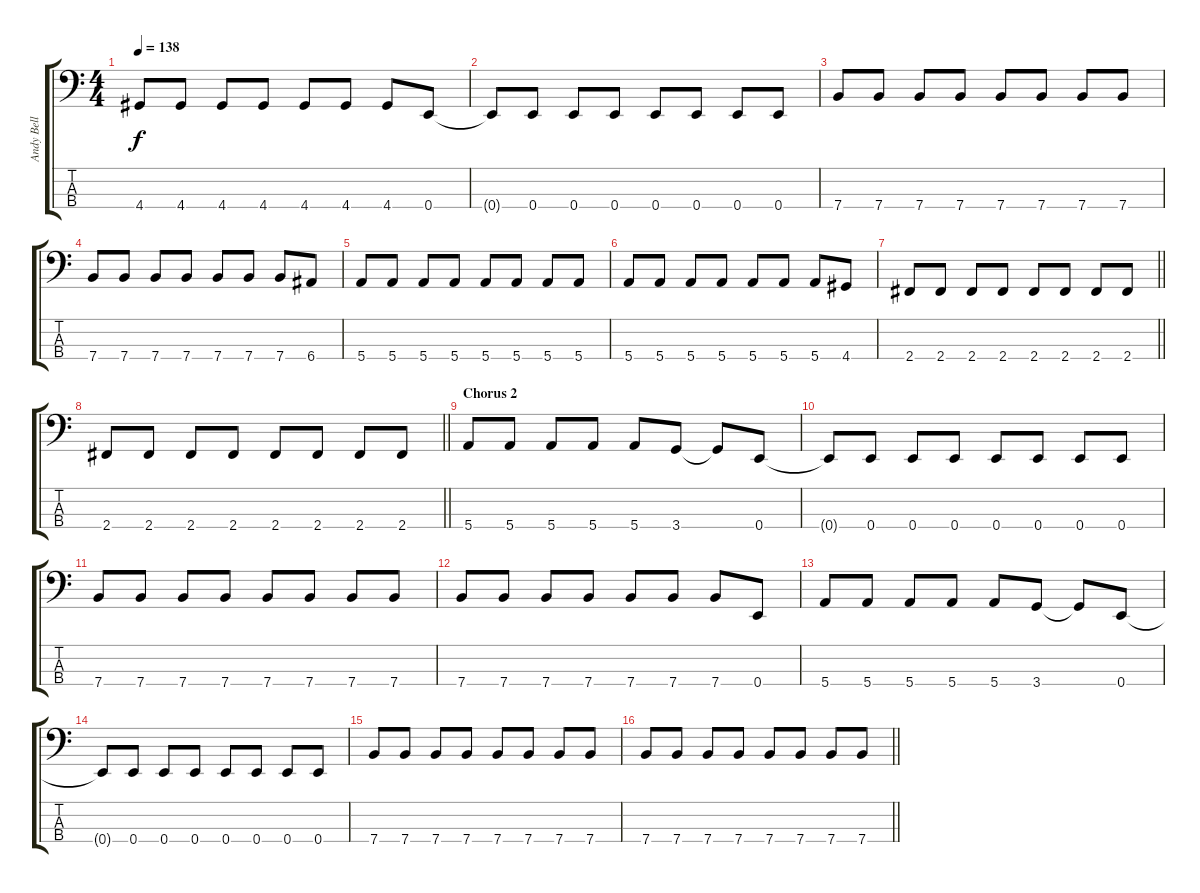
\track ("Andy Bell" "Andy Bell") {instrument electricbasspick}
\staff {score tabs}
\tuning (G2 D2 A1 E1) {hide}
\ts (4 4)
\tempo 138
\clef f4
\ks c
4.4.8{dy f} 4.4.8 4.4.8 4.4.8 4.4.8 4.4.8 4.4.8 0.4.8 |
0.4{t}.8 0.4.8 0.4.8 0.4.8 0.4.8 0.4.8 0.4.8 0.4.8 |
7.4.8 7.4.8 7.4.8 7.4.8 7.4.8 7.4.8 7.4.8 7.4.8 |
7.4.8 7.4.8 7.4.8 7.4.8 7.4.8 7.4.8 7.4.8 6.4.8 |
5.4.8 5.4.8 5.4.8 5.4.8 5.4.8 5.4.8 5.4.8 5.4.8 |
5.4.8 5.4.8 5.4.8 5.4.8 5.4.8 5.4.8 5.4.8 4.4.8 |
\barLineRight lightlight
2.4.8 2.4.8 2.4.8 2.4.8 2.4.8 2.4.8 2.4.8 2.4.8 |
\barLineRight lightlight
2.4.8 2.4.8 2.4.8 2.4.8 2.4.8 2.4.8 2.4.8 2.4.8 |
\section ("" "Chorus 2")
5.4.8 5.4.8 5.4.8 5.4.8 5.4.8 3.4.8 3.4{t}.8 0.4.8 |
0.4{t}.8 0.4.8 0.4.8 0.4.8 0.4.8 0.4.8 0.4.8 0.4.8 |
7.4.8 7.4.8 7.4.8 7.4.8 7.4.8 7.4.8 7.4.8 7.4.8 |
7.4.8 7.4.8 7.4.8 7.4.8 7.4.8 7.4.8 7.4.8 0.4.8 |
5.4.8 5.4.8 5.4.8 5.4.8 5.4.8 3.4.8 3.4{t}.8 0.4.8 |
0.4{t}.8 0.4.8 0.4.8 0.4.8 0.4.8 0.4.8 0.4.8 0.4.8 |
7.4.8 7.4.8 7.4.8 7.4.8 7.4.8 7.4.8 7.4.8 7.4.8 |
\barLineRight lightlight
7.4.8 7.4.8 7.4.8 7.4.8 7.4.8 7.4.8 7.4.8 7.4.8
